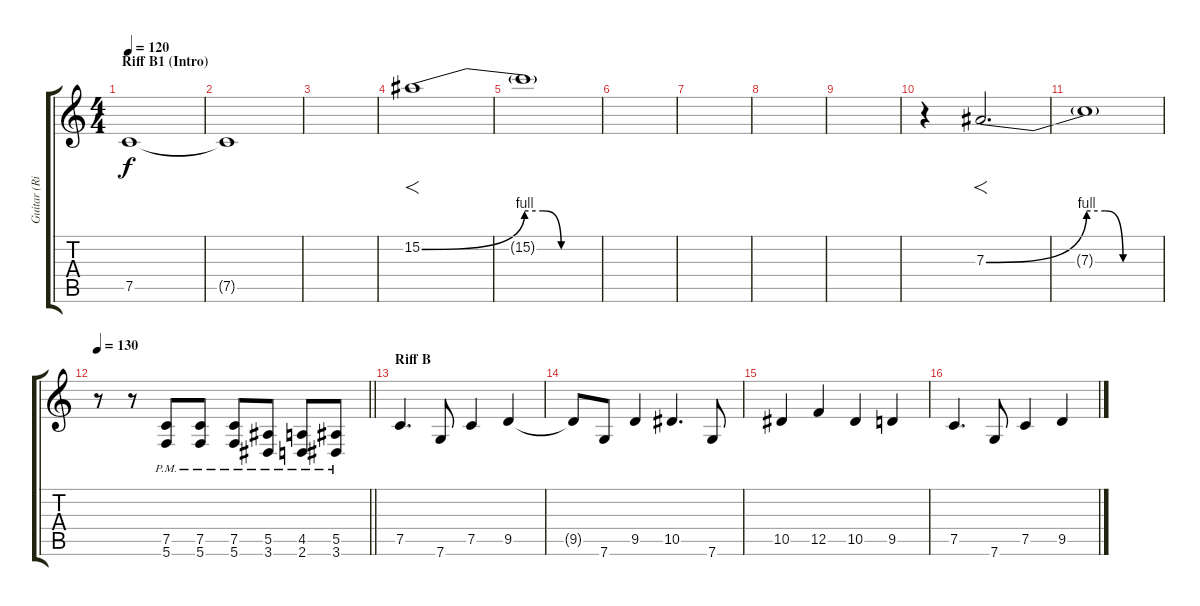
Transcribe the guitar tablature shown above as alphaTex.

\track ("Guitar (Right)" "Guitar (Ri") {instrument distortionguitar}
\staff {score tabs}
\tuning (C4 G3 Eb3 Bb2 F2 C2) {hide}
\ts (4 4)
\section ("" "Riff B1 (Intro)")
\tempo 120
\clef g2
\ks c
7.5.1{dy f volume 10} |
7.5{t}.1 |
|
15.2{be (bend 0 0 60 4)}.1{f balance 12} |
15.2{be (custom 0 4 15 4 30 0 60 0) t}.1 |
|
|
|
|
r.4 7.3{be (bend 0 0 60 4)}.2{f d balance 4} |
7.3{be (custom 0 4 15 4 30 0 60 0) t}.1{balance 12} |
\tempo 130
\barLineRight lightlight
r.8{volume 13 balance 16} r.8 (7.5{pm} 5.6{pm}).8 (7.5{pm} 5.6{pm}).8 (7.5{pm} 5.6{pm}).8 (5.5{pm} 3.6{pm}).8 (4.5{pm} 2.6{pm}).8 (5.5{pm} 3.6{pm}).8 |
\section ("" "Riff B")
7.5.4{d} 7.6.8 7.5.4 9.5.4 |
9.5{t}.8 7.6.8 9.5.4 10.5.4{d} 7.6.8 |
10.5.4 12.5.4 10.5.4 9.5.4 |
7.5.4{d} 7.6.8 7.5.4 9.5.4
